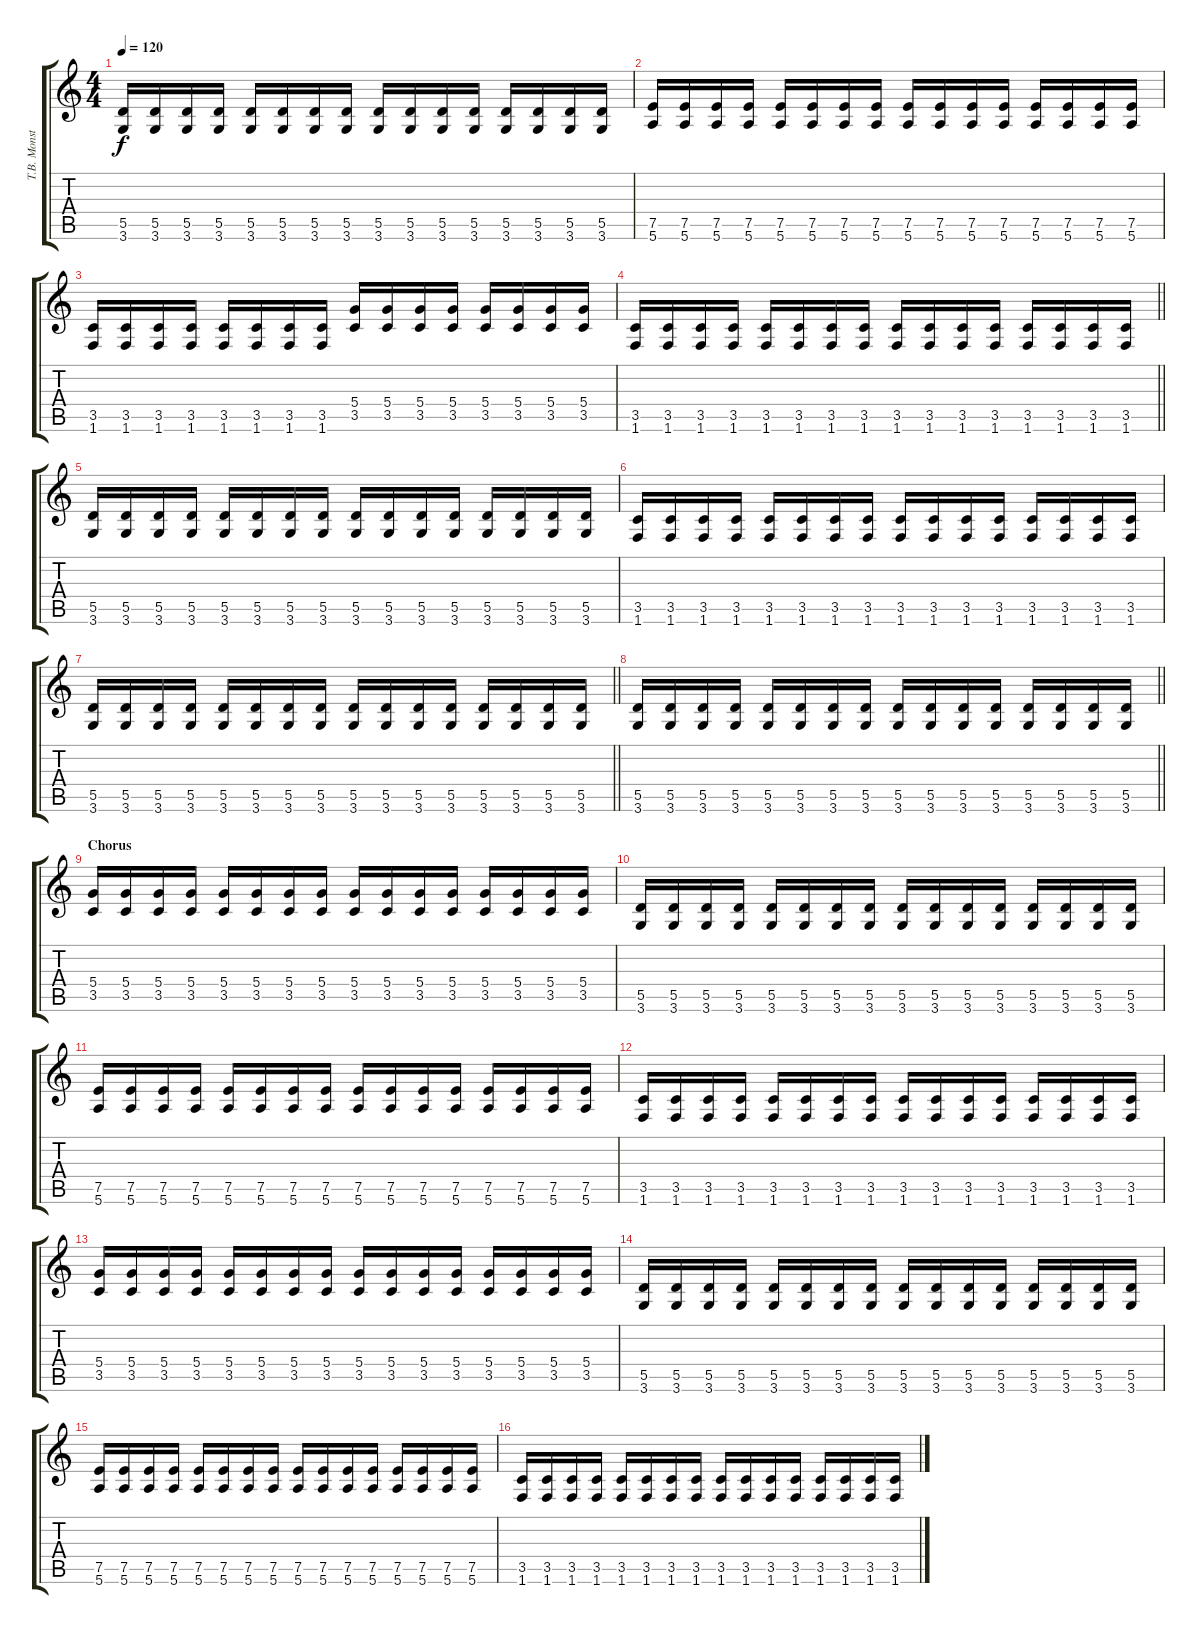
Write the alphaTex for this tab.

\track ("T.B. Monstrosity" "T.B. Monst") {instrument overdrivenguitar}
\staff {score tabs}
\tuning (E4 B3 G3 D3 A2 E2) {hide}
\ts (4 4)
\tempo 120
\clef g2
\ks c
(5.5 3.6).16{dy f} (5.5 3.6).16 (5.5 3.6).16 (5.5 3.6).16 (5.5 3.6).16 (5.5 3.6).16 (5.5 3.6).16 (5.5 3.6).16 (5.5 3.6).16 (5.5 3.6).16 (5.5 3.6).16 (5.5 3.6).16 (5.5 3.6).16 (5.5 3.6).16 (5.5 3.6).16 (5.5 3.6).16 |
(7.5 5.6).16 (7.5 5.6).16 (7.5 5.6).16 (7.5 5.6).16 (7.5 5.6).16 (7.5 5.6).16 (7.5 5.6).16 (7.5 5.6).16 (7.5 5.6).16 (7.5 5.6).16 (7.5 5.6).16 (7.5 5.6).16 (7.5 5.6).16 (7.5 5.6).16 (7.5 5.6).16 (7.5 5.6).16 |
(3.5 1.6).16 (3.5 1.6).16 (3.5 1.6).16 (3.5 1.6).16 (3.5 1.6).16 (3.5 1.6).16 (3.5 1.6).16 (3.5 1.6).16 (5.4 3.5).16 (5.4 3.5).16 (5.4 3.5).16 (5.4 3.5).16 (5.4 3.5).16 (5.4 3.5).16 (5.4 3.5).16 (5.4 3.5).16 |
\barLineRight lightlight
(3.5 1.6).16 (3.5 1.6).16 (3.5 1.6).16 (3.5 1.6).16 (3.5 1.6).16 (3.5 1.6).16 (3.5 1.6).16 (3.5 1.6).16 (3.5 1.6).16 (3.5 1.6).16 (3.5 1.6).16 (3.5 1.6).16 (3.5 1.6).16 (3.5 1.6).16 (3.5 1.6).16 (3.5 1.6).16 |
(5.5 3.6).16 (5.5 3.6).16 (5.5 3.6).16 (5.5 3.6).16 (5.5 3.6).16 (5.5 3.6).16 (5.5 3.6).16 (5.5 3.6).16 (5.5 3.6).16 (5.5 3.6).16 (5.5 3.6).16 (5.5 3.6).16 (5.5 3.6).16 (5.5 3.6).16 (5.5 3.6).16 (5.5 3.6).16 |
(3.5 1.6).16 (3.5 1.6).16 (3.5 1.6).16 (3.5 1.6).16 (3.5 1.6).16 (3.5 1.6).16 (3.5 1.6).16 (3.5 1.6).16 (3.5 1.6).16 (3.5 1.6).16 (3.5 1.6).16 (3.5 1.6).16 (3.5 1.6).16 (3.5 1.6).16 (3.5 1.6).16 (3.5 1.6).16 |
\barLineRight lightlight
(5.5 3.6).16 (5.5 3.6).16 (5.5 3.6).16 (5.5 3.6).16 (5.5 3.6).16 (5.5 3.6).16 (5.5 3.6).16 (5.5 3.6).16 (5.5 3.6).16 (5.5 3.6).16 (5.5 3.6).16 (5.5 3.6).16 (5.5 3.6).16 (5.5 3.6).16 (5.5 3.6).16 (5.5 3.6).16 |
\barLineRight lightlight
(5.5 3.6).16 (5.5 3.6).16 (5.5 3.6).16 (5.5 3.6).16 (5.5 3.6).16 (5.5 3.6).16 (5.5 3.6).16 (5.5 3.6).16 (5.5 3.6).16 (5.5 3.6).16 (5.5 3.6).16 (5.5 3.6).16 (5.5 3.6).16 (5.5 3.6).16 (5.5 3.6).16 (5.5 3.6).16 |
\section ("" "Chorus")
(5.4 3.5).16 (5.4 3.5).16 (5.4 3.5).16 (5.4 3.5).16 (5.4 3.5).16 (5.4 3.5).16 (5.4 3.5).16 (5.4 3.5).16 (5.4 3.5).16 (5.4 3.5).16 (5.4 3.5).16 (5.4 3.5).16 (5.4 3.5).16 (5.4 3.5).16 (5.4 3.5).16 (5.4 3.5).16 |
(5.5 3.6).16 (5.5 3.6).16 (5.5 3.6).16 (5.5 3.6).16 (5.5 3.6).16 (5.5 3.6).16 (5.5 3.6).16 (5.5 3.6).16 (5.5 3.6).16 (5.5 3.6).16 (5.5 3.6).16 (5.5 3.6).16 (5.5 3.6).16 (5.5 3.6).16 (5.5 3.6).16 (5.5 3.6).16 |
(7.5 5.6).16 (7.5 5.6).16 (7.5 5.6).16 (7.5 5.6).16 (7.5 5.6).16 (7.5 5.6).16 (7.5 5.6).16 (7.5 5.6).16 (7.5 5.6).16 (7.5 5.6).16 (7.5 5.6).16 (7.5 5.6).16 (7.5 5.6).16 (7.5 5.6).16 (7.5 5.6).16 (7.5 5.6).16 |
(3.5 1.6).16 (3.5 1.6).16 (3.5 1.6).16 (3.5 1.6).16 (3.5 1.6).16 (3.5 1.6).16 (3.5 1.6).16 (3.5 1.6).16 (3.5 1.6).16 (3.5 1.6).16 (3.5 1.6).16 (3.5 1.6).16 (3.5 1.6).16 (3.5 1.6).16 (3.5 1.6).16 (3.5 1.6).16 |
(5.4 3.5).16 (5.4 3.5).16 (5.4 3.5).16 (5.4 3.5).16 (5.4 3.5).16 (5.4 3.5).16 (5.4 3.5).16 (5.4 3.5).16 (5.4 3.5).16 (5.4 3.5).16 (5.4 3.5).16 (5.4 3.5).16 (5.4 3.5).16 (5.4 3.5).16 (5.4 3.5).16 (5.4 3.5).16 |
(5.5 3.6).16 (5.5 3.6).16 (5.5 3.6).16 (5.5 3.6).16 (5.5 3.6).16 (5.5 3.6).16 (5.5 3.6).16 (5.5 3.6).16 (5.5 3.6).16 (5.5 3.6).16 (5.5 3.6).16 (5.5 3.6).16 (5.5 3.6).16 (5.5 3.6).16 (5.5 3.6).16 (5.5 3.6).16 |
(7.5 5.6).16 (7.5 5.6).16 (7.5 5.6).16 (7.5 5.6).16 (7.5 5.6).16 (7.5 5.6).16 (7.5 5.6).16 (7.5 5.6).16 (7.5 5.6).16 (7.5 5.6).16 (7.5 5.6).16 (7.5 5.6).16 (7.5 5.6).16 (7.5 5.6).16 (7.5 5.6).16 (7.5 5.6).16 |
(3.5 1.6).16 (3.5 1.6).16 (3.5 1.6).16 (3.5 1.6).16 (3.5 1.6).16 (3.5 1.6).16 (3.5 1.6).16 (3.5 1.6).16 (3.5 1.6).16 (3.5 1.6).16 (3.5 1.6).16 (3.5 1.6).16 (3.5 1.6).16 (3.5 1.6).16 (3.5 1.6).16 (3.5 1.6).16
